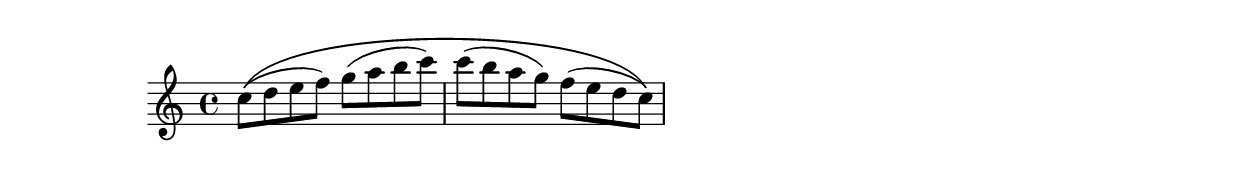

\version "2.11.51"
\header{
    texidoc="@code{PhrasingSlur}s go over normal slurs."
}

\layout { ragged-right = ##t }

\relative c''{
    c8 \( (d e f) g ( a b c)
	  c ( b a g) f ( e d c)\)
}

